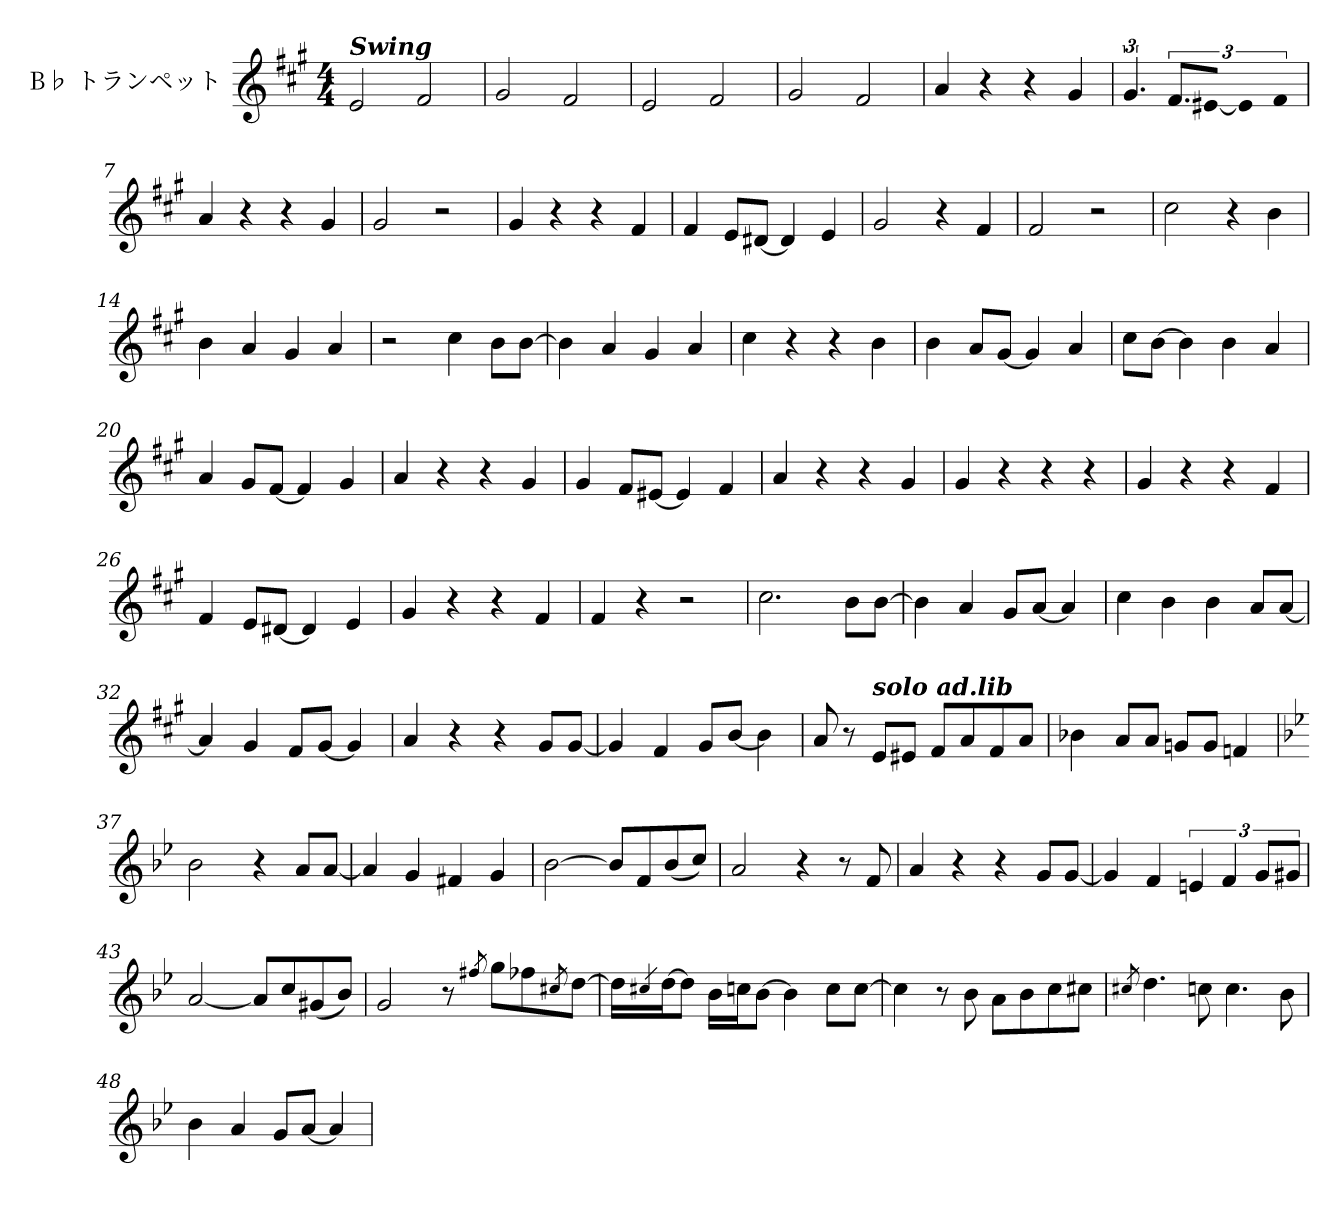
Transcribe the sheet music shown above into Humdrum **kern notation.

**kern
*part1
*staff1
*I"B♭ トランペット
*clefG2
*ITrd1c2
*k[f#]
*M4/4
*MM152
=1
!LO:TX:Bi:t=Swing
2d/
2e/
=2
2f#/
2e/
=3
2d/
2e/
=4
2f#/
2e/
=5
4g/
4r
4r
4f#/
=6
6.f#/
12.e/L
[8d#X/J
4d#/]
4e/
=7
4g/
4r
4r
4f#/
=8
2f#/
2r
=9
4f#/
4r
4r
4e/
=10
4e/
8d/L
[8c#X/J
4c#/]
4d/
=11
2f#/
4r
4e/
!!LO:LB:g=z
=12
2e/
2r
=13
2b\
4r
4a\
=14
4a\
4g/
4f#/
4g/
=15
2r
4b\
8a\L
[8a\J
=16
4a\]
4g/
4f#/
4g/
=17
4b\
4r
4r
4a\
=18
4a\
8g/L
[8f#/J
4f#/]
4g/
=19
8b\L
[8a\J
4a\]
4a\
4g/
=20
4g/
8f#/L
[8e/J
4e/]
4f#/
=21
4g/
4r
4r
4f#/
!!LO:LB:g=z
=22
4f#/
8e/L
[8d#X/J
4d#/]
4e/
=23
4g/
4r
4r
4f#/
=24
4f#/
4r
4r
4r
=25
4f#/
4r
4r
4e/
=26
4e/
8d/L
[8c#X/J
4c#/]
4d/
=27
4f#/
4r
4r
4e/
=28
4e/
4r
2r
=29
2.b\
8a\L
[8a\J
=30
4a\]
4g/
8f#/L
[8g/J
4g/]
!!LO:LB:g=z
=31
4b\
4a\
4a\
8g/L
[8g/J
=32
4g/]
4f#/
8e/L
[8f#/J
4f#/]
=33
4g/
4r
4r
8f#/L
[8f#/J
=34
4f#/]
4e/
8f#/L
[8a/J
4a\]
=35
8g/
8r
!LO:TX:a:Bi:t=solo ad.lib
8d/L
8d#X/J
8e/L
8g/
8e/
8g/J
=36
4a-X\
8g/L
8g/J
8fn/L
8f/J
4e-X/
=37
*k[b-e-a-d-]
2a-\
4r
8g/L
[8g/J
!!LO:LB:g=z
=38
4g/]
4f/
4en/
4f/
=39
[2a-\
8a-/L]
8e-/
(<8a-/
8b-/J)
=40
2g/
4r
8r
8e-/
=41
4g/
4r
4r
8f/L
[8f/J
=42
4f/]
4e-/
6dn/
6e-/
12f/L
12f#X/J
=43
[2g/
8g/L]
8b-/
(<8f#X/
8a-/J)
=44
2f/
8r
8qeen/
8ff\L
8ee--X\
8qbn/
[8cc\J
!!LO:LB:g=z
=45
16cc\LL]
4qbn/
[16cc\J
8cc\J]
16a-\LL
16b-X\J
[8a-\J
4a-\]
8b-\L
[8b-\J
=46
4b-\]
8r
8a-\
8g\L
8a-\
8b-\
8bn\J
=47
8qbn/
4.cc\
8b-X\
4.b-\
8a-\
=48
4a-\
4g/
8f/L
[8g/J
4g/]
=
*-
